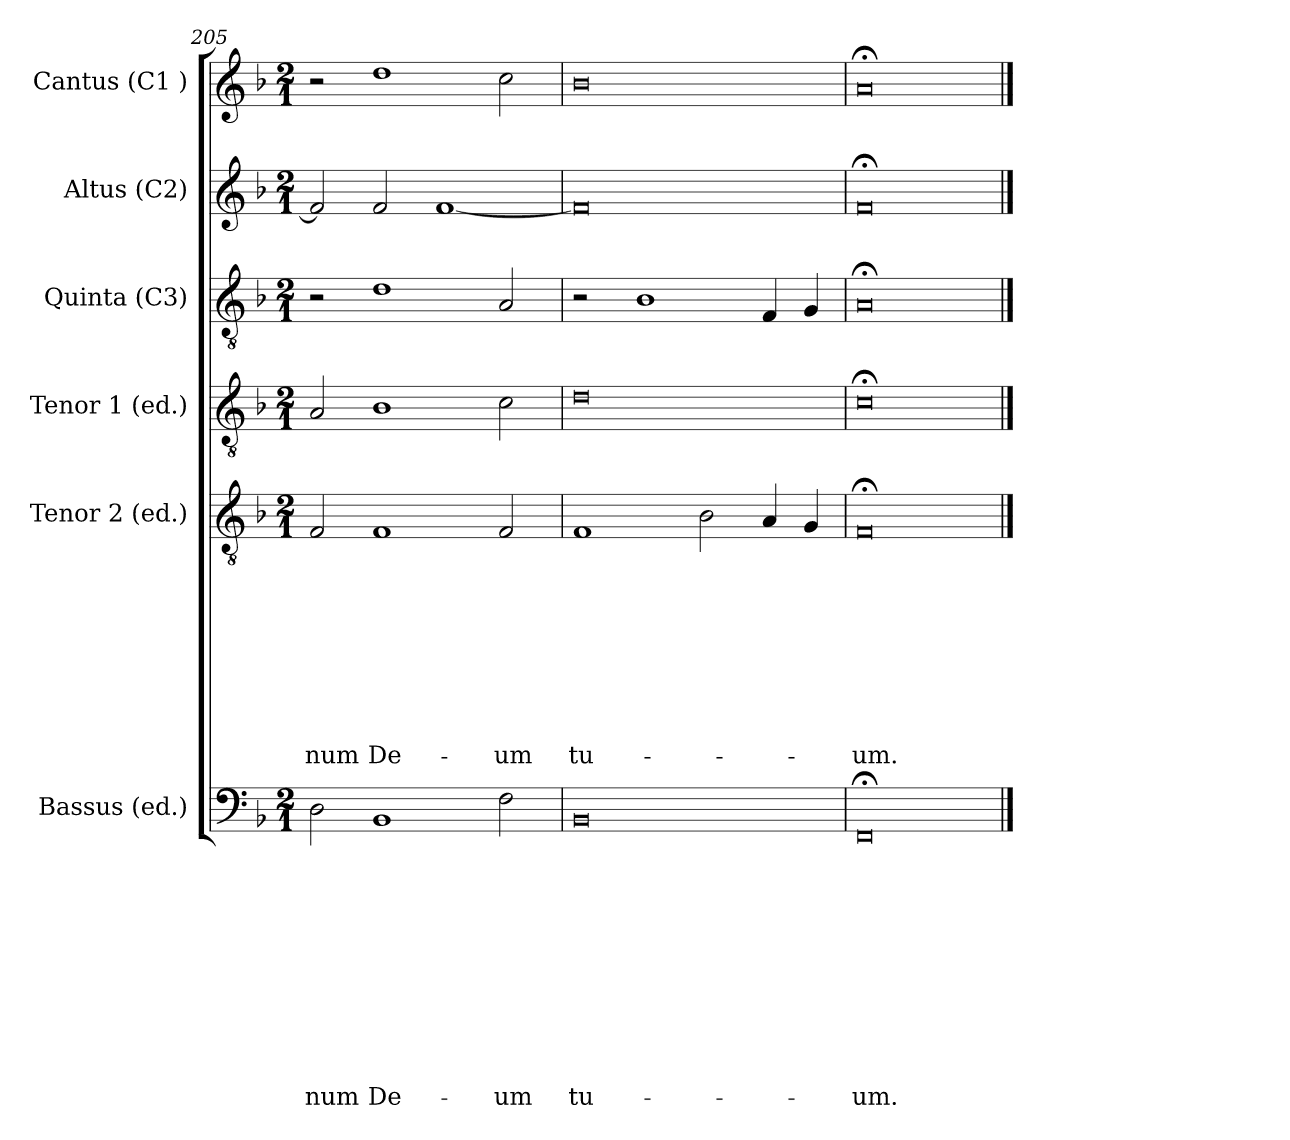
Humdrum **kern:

**kern	**text	**text	**text	**text	**text	**text	**text	**text	**text	**text	**text	**kern	**text	**text	**text	**text	**text	**text	**text	**text	**text	**kern	**kern	**kern	**kern
*part6	*part6	*part6	*part6	*part6	*part6	*part6	*part6	*part6	*part6	*part6	*part6	*part5	*part5	*part5	*part5	*part5	*part5	*part5	*part5	*part5	*part5	*part4	*part3	*part2	*part1
*staff6	*staff6	*staff6	*staff6	*staff6	*staff6	*staff6	*staff6	*staff6	*staff6	*staff6	*staff6	*staff5	*staff5	*staff5	*staff5	*staff5	*staff5	*staff5	*staff5	*staff5	*staff5	*staff4	*staff3	*staff2	*staff1
*I"Bassus (ed.)	*	*	*	*	*	*	*	*	*	*	*	*I"Tenor 2 (ed.)	*	*	*	*	*	*	*	*	*	*I"Tenor 1 (ed.)	*I"Quinta (C3)	*I"Altus (C2)	*I"Cantus (C1 )
*I'B.	*	*	*	*	*	*	*	*	*	*	*	*I'T2	*	*	*	*	*	*	*	*	*	*I'T1	*I'Q.	*I'A.	*I'C.
*clefF4	*	*	*	*	*	*	*	*	*	*	*	*clefGv2	*	*	*	*	*	*	*	*	*	*clefGv2	*clefGv2	*clefG2	*clefG2
*k[b-]	*	*	*	*	*	*	*	*	*	*	*	*k[b-]	*	*	*	*	*	*	*	*	*	*k[b-]	*k[b-]	*k[b-]	*k[b-]
*F:	*	*	*	*	*	*	*	*	*	*	*	*F:	*	*	*	*	*	*	*	*	*	*F:	*F:	*F:	*F:
*M2/1	*	*	*	*	*	*	*	*	*	*	*	*M2/1	*	*	*	*	*	*	*	*	*	*M2/1	*M2/1	*M2/1	*M2/1
=205	=205	=205	=205	=205	=205	=205	=205	=205	=205	=205	=205	=205	=205	=205	=205	=205	=205	=205	=205	=205	=205	=205	=205	=205	=205
!	!	!	!	!	!	!	!	!	!	!	!LO:LY:b	!	!	!	!	!	!	!	!	!	!LO:LY:b	!	!	!	!
2D\	.	.	.	.	.	.	.	.	.	.	-num	2F/	.	.	.	.	.	.	.	.	-num	2A/	2r	2f/]	2r
!	!	!	!	!	!	!	!	!	!	!	!LO:LY:b	!	!	!	!	!	!	!	!	!	!LO:LY:b	!	!	!	!
1BB-	.	.	.	.	.	.	.	.	.	.	De-	1F	.	.	.	.	.	.	.	.	De-	1B-	1d	2f/	1dd
.	.	.	.	.	.	.	.	.	.	.	.	.	.	.	.	.	.	.	.	.	.	.	.	[<1f	.
!	!	!	!	!	!	!	!	!	!	!	!LO:LY:b	!	!	!	!	!	!	!	!	!	!LO:LY:b	!	!	!	!
2F\	.	.	.	.	.	.	.	.	.	.	-um	2F/	.	.	.	.	.	.	.	.	-um	2c\	2A/	.	2cc\
=206	=206	=206	=206	=206	=206	=206	=206	=206	=206	=206	=206	=206	=206	=206	=206	=206	=206	=206	=206	=206	=206	=206	=206	=206	=206
!	!	!	!	!	!	!	!	!	!	!	!LO:LY:b:rj	!	!	!	!	!	!	!	!	!	!LO:LY:b	!	!	!	!
0BB-	.	.	.	.	.	.	.	.	.	.	tu-	1F	.	.	.	.	.	.	.	.	tu-	0d	2r	0f]	0b-
.	.	.	.	.	.	.	.	.	.	.	.	.	.	.	.	.	.	.	.	.	.	.	1B-	.	.
.	.	.	.	.	.	.	.	.	.	.	.	2B-\	.	.	.	.	.	.	.	.	.	.	.	.	.
.	.	.	.	.	.	.	.	.	.	.	.	4A/	.	.	.	.	.	.	.	.	.	.	4F/	.	.
.	.	.	.	.	.	.	.	.	.	.	.	4G/	.	.	.	.	.	.	.	.	.	.	4G/	.	.
=207	=207	=207	=207	=207	=207	=207	=207	=207	=207	=207	=207	=207	=207	=207	=207	=207	=207	=207	=207	=207	=207	=207	=207	=207	=207
!	!	!	!	!	!	!	!	!	!	!	!LO:LY:b	!	!	!	!	!	!	!	!	!	!LO:LY:b	!	!	!	!
0FF;	.	.	.	.	.	.	.	.	.	.	-um.	0F;	.	.	.	.	.	.	.	.	-um.	0c;<	0A;	0f;	0a;
==	==	==	==	==	==	==	==	==	==	==	==	==	==	==	==	==	==	==	==	==	==	==	==	==	==
*-	*-	*-	*-	*-	*-	*-	*-	*-	*-	*-	*-	*-	*-	*-	*-	*-	*-	*-	*-	*-	*-	*-	*-	*-	*-
